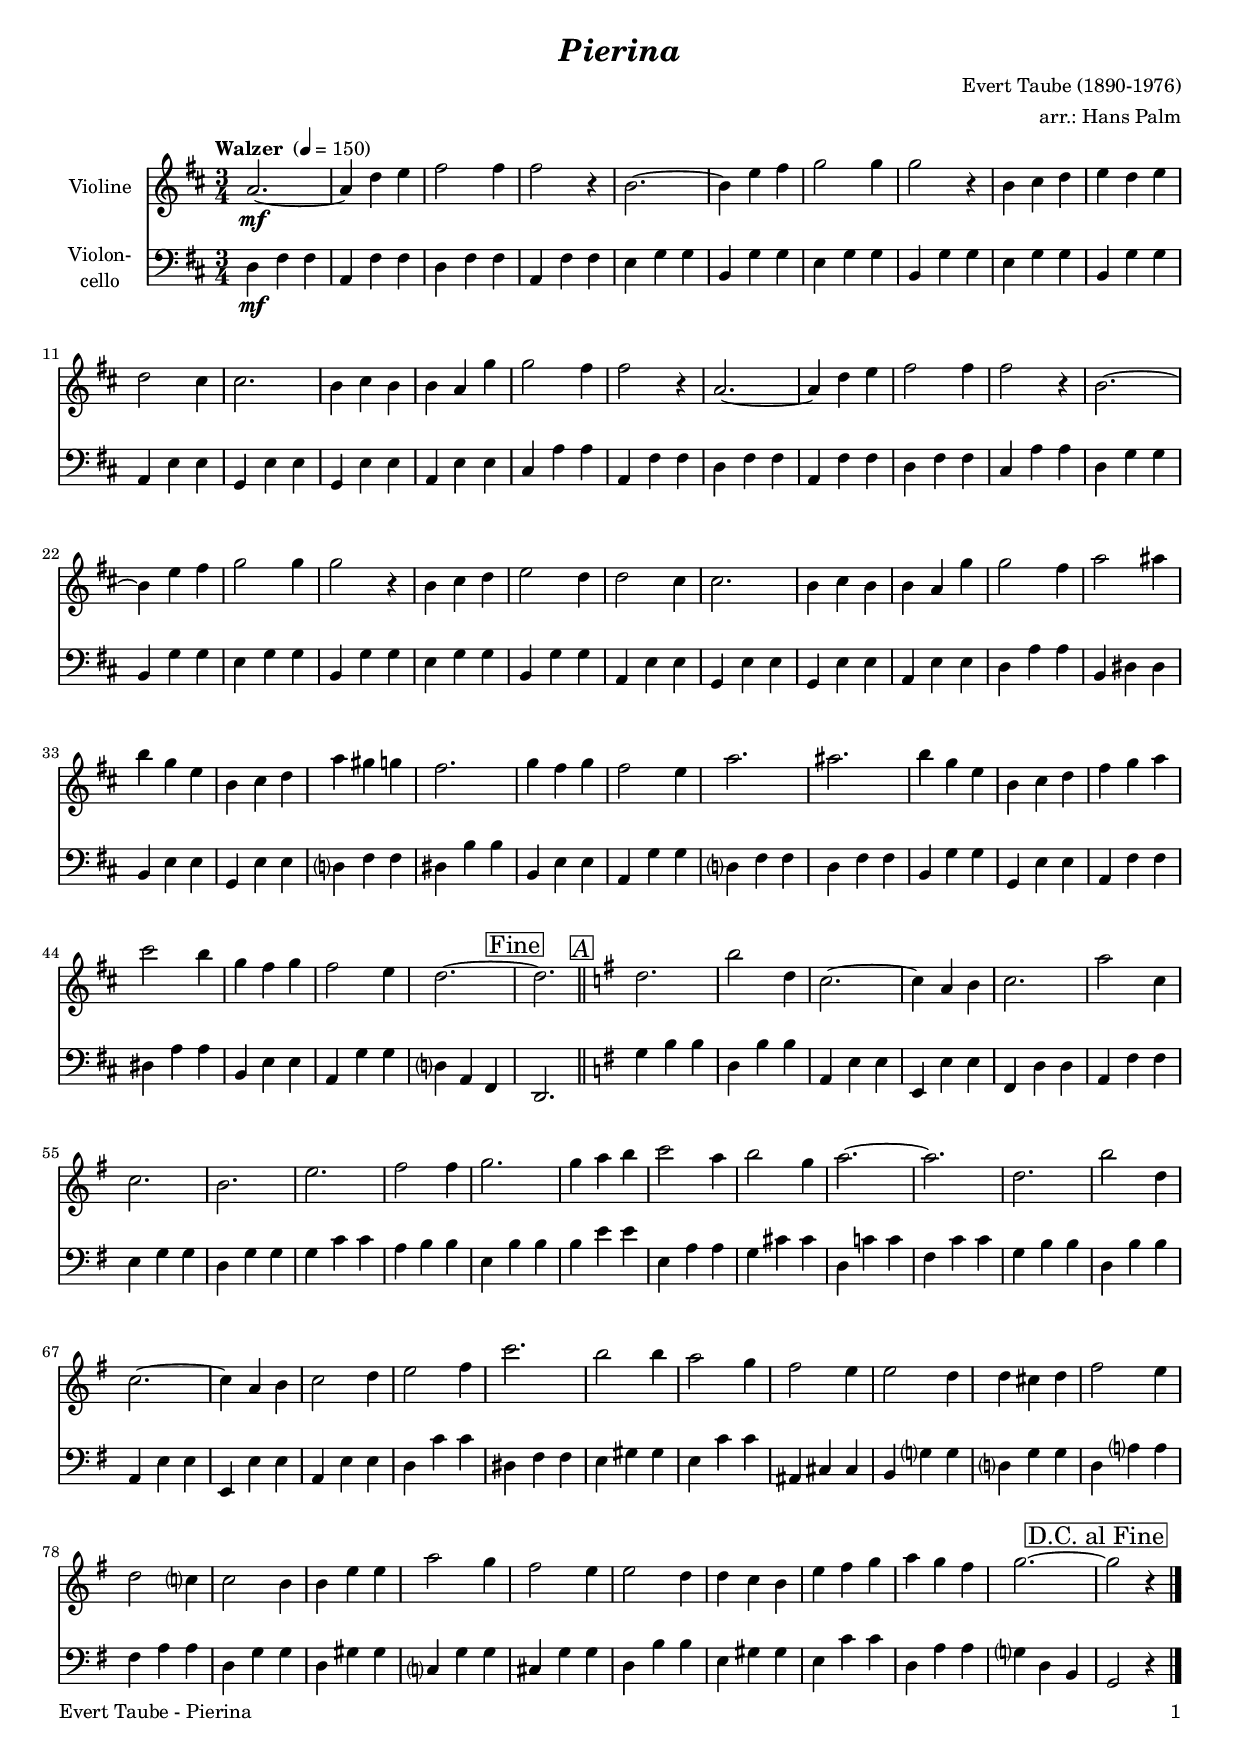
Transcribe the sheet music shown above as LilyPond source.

\version "2.18.2"
\include "deutsch.ly"

#(set-global-staff-size 17)

\header {
  title     = \markup \bold \italic "Pierina"
  composer  = "Evert Taube (1890-1976)"
  arranger  = "arr.: Hans Palm"
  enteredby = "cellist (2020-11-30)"
%  piece     = ""
}

voiceconsts = {
  \key d \major
  \clef "treble"
  \time 3/4
  \tempo "Walzer " 4=150
  \numericTimeSignature
%  \compressFullBarRests
  \set tupletSpannerDuration = #(ly:make-moment 1 4)
  % Set default beaming for all staves
%  \set Timing.beamExceptions = #'()
%  \set Timing.baseMoment     = #(ly:make-moment 1 4)
%  \set Timing.beatStructure  = #'(1 1 1)
}

mivl = "violin"
miba = "cello"

boxa = { \bar "||" \mark \markup \box \italic "A" \key g \major }
dcaf = \mark \markup \box "D.C. al Fine"
fine = \mark \markup \box "Fine"

va = \relative c'' {
  \voiceconsts
  
  a2.~\mf
  a4 d e
  fis2 fis4
  fis2 r4
  h,2.~
  h4 e fis
  g2 g4
  g2 r4
  h, cis d
  e d e

  d2 cis4
  cis2.
  h4 cis h
  h a g'
  g2 fis4
  fis2 r4
  a,2.~
  a4 d e
  fis2 fis4
  fis2 r4
  
  h,2.~
  h4 e fis
  g2 g4
  g2 r4
  h, cis d
  e2 d4
  d2 cis4
  cis2.
  h4 cis h
  h a g'

  g2 fis4
  a2 ais4
  h g e
  h cis d
  a' gis g
  fis2.
  g4 fis g
  fis2 e4
  a2.
  ais

  h4 g e
  h cis d
  fis g a
  cis2 h4 g fis g
  fis2 e4
  d2.~ \fine
  d \boxa
  d
  h'2 d,4

  c2.~
  c4 a h
  c2.
  a'2 c,4
  c2.
  h
  e
  fis2 fis4
  g2.
  g4 a h

  c2 a4
  h2 g4
  a2.~
  a
  d, h'2 d,4
  c2.~
  c4 a h
  c2 d4
  e2 fis4

  c'2.
  h2 h4
  a2 g4
  fis2 e4
  e2 d4
  d cis d
  fis2 e4
  d2 c?4
  c2 h4
  h e e

  a2 g4
  fis2 e4
  e2 d4
  d c h
  e fis g
  a g fis
  g2.~ \dcaf
  g2 r4 \bar "|."
}

vb = \relative c {
  \voiceconsts
  \clef "bass"
  
  d4\mf fis fis
  a, fis' fis
  d fis fis
  a, fis' fis
  e g g
  h, g' g
  e g g h, g' g
  e g g
  h, g' g

  a, e' e
  g, e' e
  g, e' e
  a, e' e
  cis a' a
  a, fis' fis
  d fis fis
  a, fis' fis
  d fis fis
  cis a' a

  d, g g
  h, g' g
  e g g
  h, g' g
  e g g
  h, g' g
  a, e' e
  g, e' e
  g, e' e
  a, e' e

  d a' a
  h, dis dis
  h e e
  g, e' e
  d? fis fis
  dis h' h
  h, e e
  a, g' g
  d? fis fis
  d fis fis

  h, g' g g, e' e
  a, fis' fis
  dis a' a
  h, e e
  a, g' g
  d? a fis \fine
  d2. \boxa
  g'4 h h
  d, h' h

  a, e' e
  e, e' e
  fis, d' d
  a fis' fis
  e g g
  d g g
  g c c
  a h h
  e, h' h
  h e e

  e, a a
  g cis cis
  d, c'! c
  fis, c' c
  g h h
  d, h' h
  a, e' e
  e, e' e
  a, e' e
  d c' c

  dis, fis fis
  e gis gis
  e c' c
  ais, cis cis
  h g'? g
  d? g g
  d a'? a
  fis a a
  d, g g
  d gis gis

  c,? g' g
  cis, g' g
  d h' h
  e, gis gis
  e c' c
  d, a' a
  g? d h \dcaf
  g2 r4 \bar "|."
}


music = <<
      \new Staff {
        \set Staff.midiInstrument = \mivl
        \set Staff.instrumentName = \markup \center-column { "Violine" }
        \transpose d d { \va }
      }

      \new Staff {
        \set Staff.midiInstrument = \miba
        \set Staff.instrumentName = \markup \center-column { "Violon-" "cello" }
        \transpose d d { \vb }
      }
>>

\book {
   \paper {
    print-page-number = ##t
    print-first-page-number = ##t
    ragged-last-bottom = ##f
    oddHeaderMarkup = \markup \null
    evenHeaderMarkup = \markup \null
    oddFooterMarkup = \markup {
      \fill-line {
        \on-the-fly #print-page-number-check-first
        "Evert Taube - Pierina" \fromproperty #'page:page-number-string
      }
    }
    evenFooterMarkup = \oddFooterMarkup
  } \score {
    \music
    \layout {}
  }

  \score {
    \unfoldRepeats \music

    \midi {
      \context {
        \Score
      }
    }
  }
}